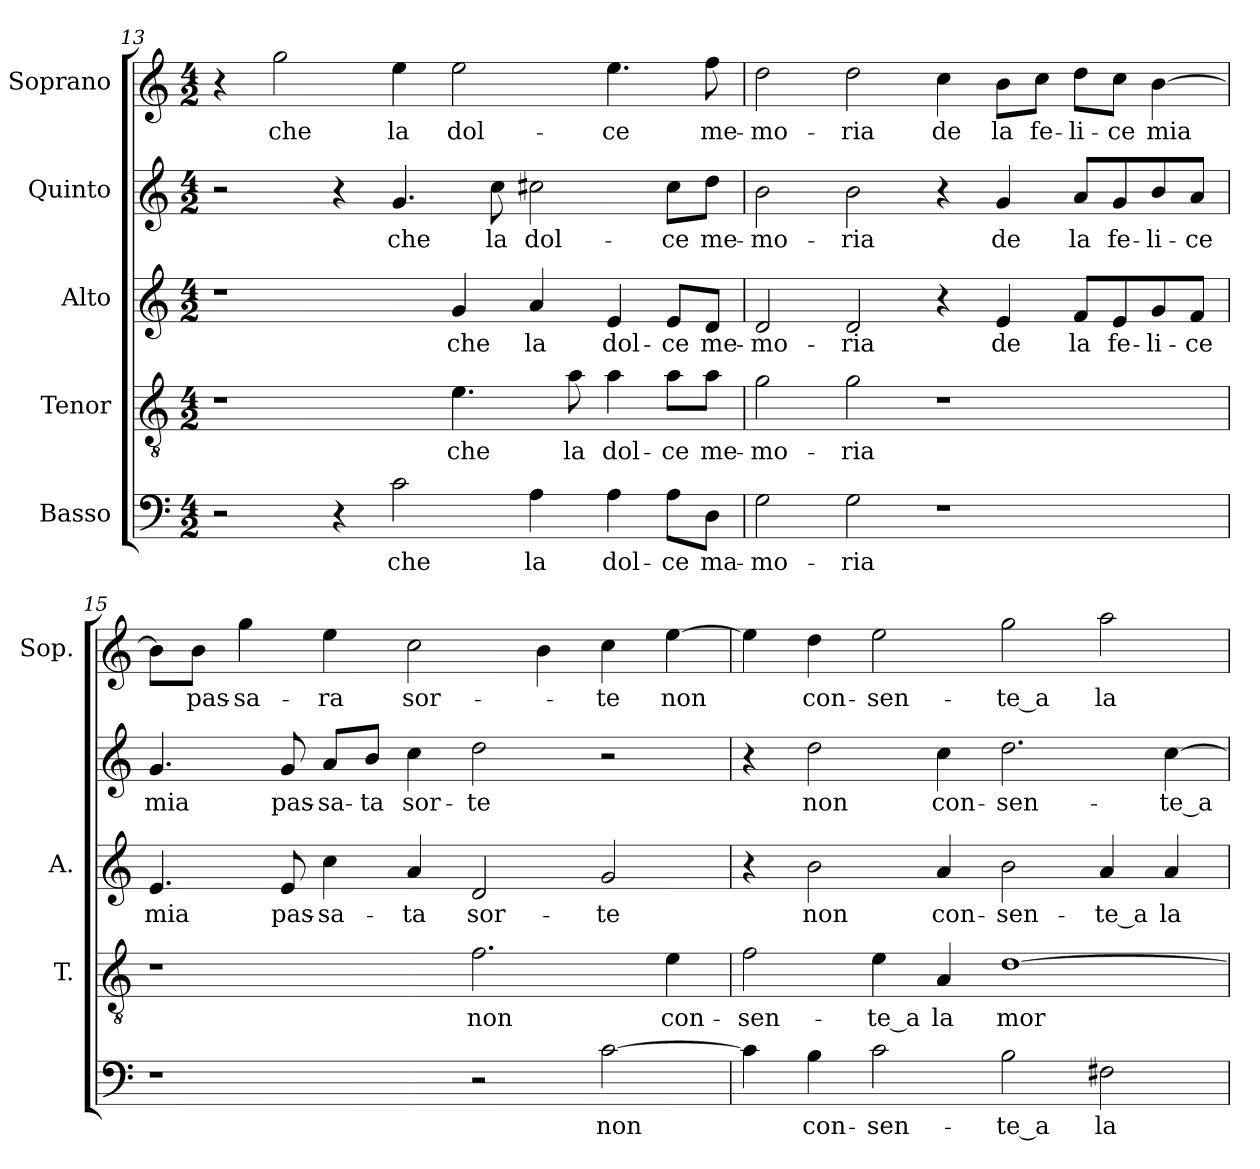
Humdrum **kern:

**kern	**text	**kern	**text	**kern	**text	**kern	**text	**kern	**text
*part5	*part5	*part4	*part4	*part3	*part3	*part2	*part2	*part1	*part1
*staff5	*staff5	*staff4	*staff4	*staff3	*staff3	*staff2	*staff2	*staff1	*staff1
*I"Basso	*	*I"Tenor	*	*I"Alto	*	*I"Quinto	*	*I"Soprano	*
*	*	*I'T.	*	*I'A.	*	*	*	*I'Sop.	*
*clefF4	*	*clefGv2	*	*clefG2	*	*clefG2	*	*clefG2	*
*	*	*ITrd7c12	*	*	*	*	*	*	*
*k[]	*	*k[]	*	*k[]	*	*k[]	*	*k[]	*
*C:	*	*C:	*	*C:	*	*C:	*	*C:	*
*M4/2	*	*M4/2	*	*M4/2	*	*M4/2	*	*M4/2	*
=13	=13	=13	=13	=13	=13	=13	=13	=13	=13
2r	.	1r	.	1r	.	2r	.	4r	.
!	!	!	!	!	!	!	!	!	!LO:LY:b:color=#000000
.	.	.	.	.	.	.	.	2ggi\	che
4r	.	.	.	.	.	4r	.	.	.
!	!LO:LY:b:color=#000000	!	!	!	!	!	!	!	!
!	!	!	!	!	!	!	!LO:LY:b:color=#000000	!	!
!	!	!	!	!	!	!	!	!	!LO:LY:b:color=#000000
2ci\	che	.	.	.	.	4.gi/	che	4eei\	la
!	!	!	!LO:LY:b:color=#000000	!	!	!	!	!	!
!	!	!	!	!	!LO:LY:b:color=#000000	!	!	!	!
!	!	!	!	!	!	!	!	!	!LO:LY:b:color=#000000
.	.	4.Ei\	che	4gi/	che	.	.	2eei\	dol-
!	!	!	!	!	!	!	!LO:LY:b:color=#000000	!	!
.	.	.	.	.	.	8cci\	la	.	.
!	!LO:LY:b:color=#000000	!	!	!	!	!	!	!	!
!	!	!	!	!	!LO:LY:b:color=#000000	!	!	!	!
!	!	!	!	!	!	!	!LO:LY:b:color=#000000	!	!
4Ai\	la	.	.	4ai/	la	2cc#Xi\	dol-	.	.
!	!	!	!LO:LY:b:color=#000000	!	!	!	!	!	!
.	.	8Ai\	la	.	.	.	.	.	.
!	!LO:LY:b:color=#000000	!	!	!	!	!	!	!	!
!	!	!	!LO:LY:b:color=#000000	!	!	!	!	!	!
!	!	!	!	!	!LO:LY:b:color=#000000	!	!	!	!
!	!	!	!	!	!	!	!	!	!LO:LY:b:color=#000000
4Ai\	dol-	4Ai\	dol-	4ei/	dol-	.	.	4.eei\	-ce
!	!LO:LY:b:color=#000000	!	!	!	!	!	!	!	!
!	!	!	!LO:LY:b:color=#000000	!	!	!	!	!	!
!	!	!	!	!	!LO:LY:b:color=#000000	!	!	!	!
!	!	!	!	!	!	!	!LO:LY:b:color=#000000	!	!
8Ai\L	-ce	8Ai\L	-ce	8ei/L	-ce	8cc#i\L	-ce	.	.
!	!LO:LY:b:color=#000000	!	!	!	!	!	!	!	!
!	!	!	!LO:LY:b:color=#000000	!	!	!	!	!	!
!	!	!	!	!	!LO:LY:b:color=#000000	!	!	!	!
!	!	!	!	!	!	!	!LO:LY:b:color=#000000	!	!
!	!	!	!	!	!	!	!	!	!LO:LY:b:color=#000000
8Di\J	ma-	8Ai\J	me-	8di/J	me-	8ddi\J	me-	8ffi\	me-
=14	=14	=14	=14	=14	=14	=14	=14	=14	=14
!	!LO:LY:b:color=#000000	!	!	!	!	!	!	!	!
!	!	!	!LO:LY:b:color=#000000	!	!	!	!	!	!
!	!	!	!	!	!LO:LY:b:color=#000000	!	!	!	!
!	!	!	!	!	!	!	!LO:LY:b:color=#000000	!	!
!	!	!	!	!	!	!	!	!	!LO:LY:b:color=#000000
2Gi\	-mo-	2Gi\	-mo-	2di/	-mo-	2bi\	-mo-	2ddi\	-mo-
!	!LO:LY:b:color=#000000	!	!	!	!	!	!	!	!
!	!	!	!LO:LY:b:color=#000000	!	!	!	!	!	!
!	!	!	!	!	!LO:LY:b:color=#000000	!	!	!	!
!	!	!	!	!	!	!	!LO:LY:b:color=#000000	!	!
!	!	!	!	!	!	!	!	!	!LO:LY:b:color=#000000
2Gi\	-ria	2Gi\	-ria	2di/	-ria	2bi\	-ria	2ddi\	-ria
!	!	!	!	!	!	!	!	!	!LO:LY:b:color=#000000
1r	.	1r	.	4r	.	4r	.	4cci\	de
!	!	!	!	!	!LO:LY:b:color=#000000	!	!	!	!
!	!	!	!	!	!	!	!LO:LY:b:color=#000000	!	!
!	!	!	!	!	!	!	!	!	!LO:LY:b:color=#000000
.	.	.	.	4ei/	de	4gi/	de	8bi\L	la
!	!	!	!	!	!	!	!	!	!LO:LY:b:color=#000000
.	.	.	.	.	.	.	.	8cci\J	fe-
!	!	!	!	!	!LO:LY:b:color=#000000	!	!	!	!
!	!	!	!	!	!	!	!LO:LY:b:color=#000000	!	!
!	!	!	!	!	!	!	!	!	!LO:LY:b:color=#000000
.	.	.	.	8fi/L	la	8ai/L	la	8ddi\L	-li-
!	!	!	!	!	!LO:LY:b:color=#000000	!	!	!	!
!	!	!	!	!	!	!	!LO:LY:b:color=#000000	!	!
!	!	!	!	!	!	!	!	!	!LO:LY:b:color=#000000
.	.	.	.	8ei/	fe-	8gi/	fe-	8cci\J	-ce
!	!	!	!	!	!LO:LY:b:color=#000000	!	!	!	!
!	!	!	!	!	!	!	!LO:LY:b:color=#000000	!	!
!	!	!	!	!	!	!	!	!	!LO:LY:b:color=#000000
.	.	.	.	8gi/	-li-	8bi/	-li-	[>4bi\	mia
!	!	!	!	!	!LO:LY:b:color=#000000	!	!	!	!
!	!	!	!	!	!	!	!LO:LY:b:color=#000000	!	!
.	.	.	.	8fi/J	-ce	8ai/J	-ce	.	.
!!LO:LB:g=z
=15	=15	=15	=15	=15	=15	=15	=15	=15	=15
!	!	!	!	!	!LO:LY:b:color=#000000	!	!	!	!
!	!	!	!	!	!	!	!LO:LY:b:color=#000000	!	!
1r	.	1r	.	4.ei/	mia	4.gi/	mia	8bi\L]	.
!	!	!	!	!	!	!	!	!	!LO:LY:b:color=#000000
.	.	.	.	.	.	.	.	8bi\J	pas-
!	!	!	!	!	!	!	!	!	!LO:LY:b:color=#000000
.	.	.	.	.	.	.	.	4ggi\	-sa-
!	!	!	!	!	!LO:LY:b:color=#000000	!	!	!	!
!	!	!	!	!	!	!	!LO:LY:b:color=#000000	!	!
.	.	.	.	8ei/	pas-	8gi/	pas-	.	.
!	!	!	!	!	!LO:LY:b:color=#000000	!	!	!	!
!	!	!	!	!	!	!	!LO:LY:b:color=#000000	!	!
!	!	!	!	!	!	!	!	!	!LO:LY:b:color=#000000
.	.	.	.	4cci\	-sa-	8ai/L	-sa-	4eei\	-ra
!	!	!	!	!	!	!	!LO:LY:b:color=#000000	!	!
.	.	.	.	.	.	8bi/J	-ta	.	.
!	!	!	!	!	!LO:LY:b:color=#000000	!	!	!	!
!	!	!	!	!	!	!	!LO:LY:b:color=#000000	!	!
!	!	!	!	!	!	!	!	!	!LO:LY:b:color=#000000
.	.	.	.	4ai/	-ta	4cci\	sor-	2cci\	sor-
!	!	!	!LO:LY:b:color=#000000	!	!	!	!	!	!
!	!	!	!	!	!LO:LY:b:color=#000000	!	!	!	!
!	!	!	!	!	!	!	!LO:LY:b:color=#000000	!	!
2r	.	2.Fi\	non	2di/	sor-	2ddi\	-te	.	.
.	.	.	.	.	.	.	.	4bi\	.
!	!LO:LY:b:color=#000000	!	!	!	!	!	!	!	!
!	!	!	!	!	!LO:LY:b:color=#000000	!	!	!	!
!	!	!	!	!	!	!	!	!	!LO:LY:b:color=#000000
[>2ci\	non	.	.	2gi/	-te	2r	.	4cci\	-te
!	!	!	!LO:LY:b:color=#000000	!	!	!	!	!	!
!	!	!	!	!	!	!	!	!	!LO:LY:b:color=#000000
.	.	4Ei\	con-	.	.	.	.	[>4eei\	non
=16	=16	=16	=16	=16	=16	=16	=16	=16	=16
!	!	!	!LO:LY:b:color=#000000	!	!	!	!	!	!
4ci\]	.	2Fi\	-sen-	4r	.	4r	.	4eei\]	.
!	!LO:LY:b:color=#000000	!	!	!	!	!	!	!	!
!	!	!	!	!	!LO:LY:b:color=#000000	!	!	!	!
!	!	!	!	!	!	!	!LO:LY:b:color=#000000	!	!
!	!	!	!	!	!	!	!	!	!LO:LY:b:color=#000000
4Bi\	con-	.	.	2bi\	non	2ddi\	non	4ddi\	con-
!	!LO:LY:b:color=#000000	!	!	!	!	!	!	!	!
!	!	!	!LO:LY:b:color=#000000	!	!	!	!	!	!
!	!	!	!	!	!	!	!	!	!LO:LY:b:color=#000000
2ci\	-sen-	4Ei\	-te_a	.	.	.	.	2eei\	-sen-
!	!	!	!LO:LY:b:color=#000000	!	!	!	!	!	!
!	!	!	!	!	!LO:LY:b:color=#000000	!	!	!	!
!	!	!	!	!	!	!	!LO:LY:b:color=#000000	!	!
.	.	4AAi/	la	4ai/	con-	4cci\	con-	.	.
!	!LO:LY:b:color=#000000	!	!	!	!	!	!	!	!
!	!	!	!LO:LY:b:color=#000000	!	!	!	!	!	!
!	!	!	!	!	!LO:LY:b:color=#000000	!	!	!	!
!	!	!	!	!	!	!	!LO:LY:b:color=#000000	!	!
!	!	!	!	!	!	!	!	!	!LO:LY:b:color=#000000
2Bi\	-te_a	[>1Di	mor-	2bi\	-sen-	2.ddi\	-sen-	2ggi\	-te_a
!	!LO:LY:b:color=#000000	!	!	!	!	!	!	!	!
!	!	!	!	!	!LO:LY:b:color=#000000	!	!	!	!
!	!	!	!	!	!	!	!	!	!LO:LY:b:color=#000000
2F#Xi\	la	.	.	4ai/	-te_a	.	.	2aai\	la
!	!	!	!	!	!LO:LY:b:color=#000000	!	!	!	!
!	!	!	!	!	!	!	!LO:LY:b:color=#000000	!	!
.	.	.	.	4ai/	la	[>4cci\	-te_a	.	.
=	=	=	=	=	=	=	=	=	=
*-	*-	*-	*-	*-	*-	*-	*-	*-	*-
